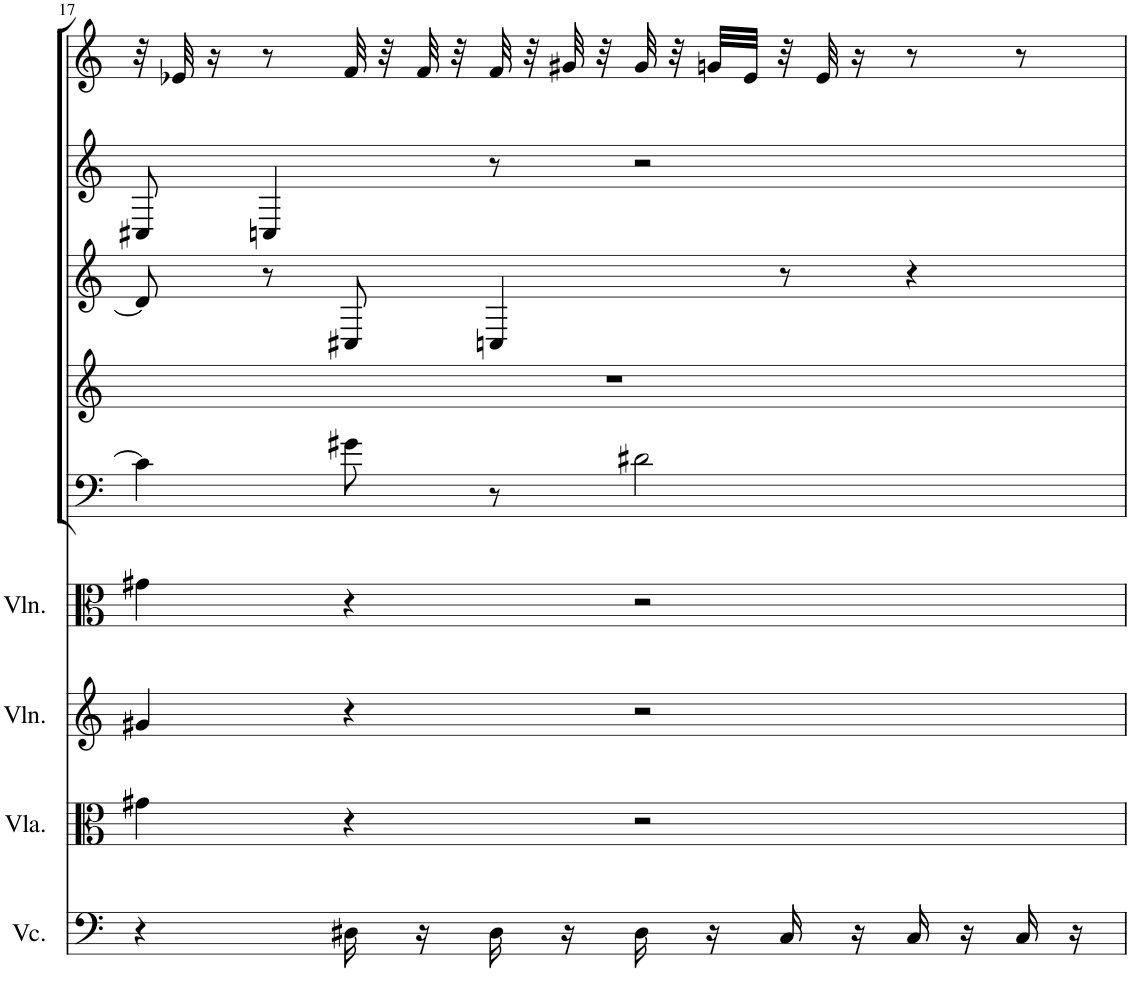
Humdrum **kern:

**kern	**kern	**kern	**kern	**kern	**kern	**kern	**kern	**kern
*part9	*part8	*part7	*part6	*part5	*part4	*part3	*part2	*part1
*staff9	*staff8	*staff7	*staff6	*staff5	*staff4	*staff3	*staff2	*staff1
*I"Violoncello	*I"Viola	*I"Violin	*I"Violin	*I"Bassoon	*I"Horn in F	*I"Bb Clarinet	*I"Oboe	*I"Flute
*I'Vc.	*I'Vla.	*I'Vln.	*I'Vln.	*I'Bsn	*I'Hn	*I'Cl	*I'Ob	*I'Fl
!!LO:PB:g=z
*clefF4	*clefC3	*clefG2	*clefC3	*clefF4	*clefG2	*clefG2	*clefG2	*clefG2
*	*	*	*	*	*ITrd4c7	*ITrd1c2	*	*
*k[]	*k[]	*k[]	*k[]	*k[]	*k[]	*k[]	*k[]	*k[]
*M4/4	*M4/4	*M4/4	*M4/4	*M4/4	*M4/4	*M4/4	*M4/4	*M4/4
=17	=17	=17	=17	=17	=17	=17	=17	=17
4r	4g#X\	4g#X/	4g#X\	4c#\]	1r	8d#/]	8C#X/	32r
.	.	.	.	.	.	.	.	32e-X/
.	.	.	.	.	.	.	.	16r
.	.	.	.	.	.	8r	4Cn/	8r
16D#X\	4r	4r	4r	8g#X\	.	8C#X/	.	32f/
.	.	.	.	.	.	.	.	32r
16r	.	.	.	.	.	.	.	32f/
.	.	.	.	.	.	.	.	32r
16D#\	.	.	.	8r	.	4Cn/	8r	32f/
.	.	.	.	.	.	.	.	32r
16r	.	.	.	.	.	.	.	32g#X/
.	.	.	.	.	.	.	.	32r
16D#\	2r	2r	2r	2d#X\	.	.	2r	32g#/
.	.	.	.	.	.	.	.	32r
16r	.	.	.	.	.	.	.	32gn/LLL
.	.	.	.	.	.	.	.	32e-/JJJ
16C/	.	.	.	.	.	8r	.	32r
.	.	.	.	.	.	.	.	32e-/
16r	.	.	.	.	.	.	.	16r
16C/	.	.	.	.	.	4r	.	8r
16r	.	.	.	.	.	.	.	.
16C/	.	.	.	.	.	.	.	8r
16r	.	.	.	.	.	.	.	.
=	=	=	=	=	=	=	=	=
*-	*-	*-	*-	*-	*-	*-	*-	*-
